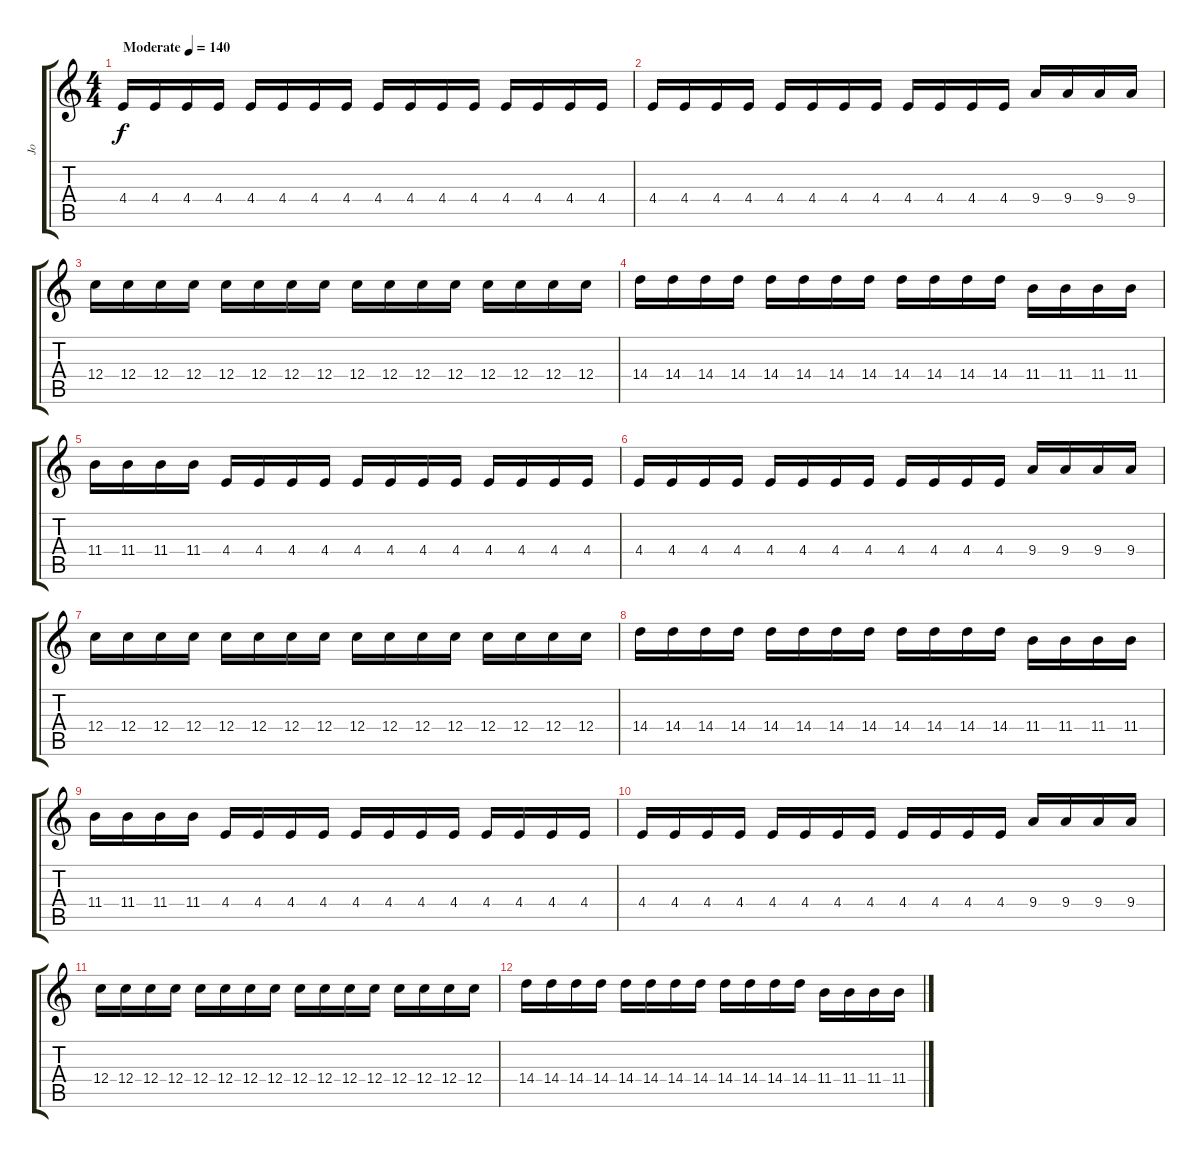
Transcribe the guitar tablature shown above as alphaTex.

\track ("Jo" "Jo") {instrument electricguitarjazz}
\staff {score tabs}
\tuning (D4 A3 F3 C3 G2 D2) {hide}
\ts (4 4)
\tempo (140 "Moderate")
\clef g2
\ks c
4.4.16{dy f instrument electricguitarjazz} 4.4.16 4.4.16 4.4.16 4.4.16 4.4.16 4.4.16 4.4.16 4.4.16 4.4.16 4.4.16 4.4.16 4.4.16 4.4.16 4.4.16 4.4.16 |
4.4.16 4.4.16 4.4.16 4.4.16 4.4.16 4.4.16 4.4.16 4.4.16 4.4.16 4.4.16 4.4.16 4.4.16 9.4.16 9.4.16 9.4.16 9.4.16 |
12.4.16 12.4.16 12.4.16 12.4.16 12.4.16 12.4.16 12.4.16 12.4.16 12.4.16 12.4.16 12.4.16 12.4.16 12.4.16 12.4.16 12.4.16 12.4.16 |
14.4.16 14.4.16 14.4.16 14.4.16 14.4.16 14.4.16 14.4.16 14.4.16 14.4.16 14.4.16 14.4.16 14.4.16 11.4.16 11.4.16 11.4.16 11.4.16 |
11.4.16 11.4.16 11.4.16 11.4.16 4.4.16 4.4.16 4.4.16 4.4.16 4.4.16 4.4.16 4.4.16 4.4.16 4.4.16 4.4.16 4.4.16 4.4.16 |
4.4.16 4.4.16 4.4.16 4.4.16 4.4.16 4.4.16 4.4.16 4.4.16 4.4.16 4.4.16 4.4.16 4.4.16 9.4.16 9.4.16 9.4.16 9.4.16 |
12.4.16 12.4.16 12.4.16 12.4.16 12.4.16 12.4.16 12.4.16 12.4.16 12.4.16 12.4.16 12.4.16 12.4.16 12.4.16 12.4.16 12.4.16 12.4.16 |
14.4.16 14.4.16 14.4.16 14.4.16 14.4.16 14.4.16 14.4.16 14.4.16 14.4.16 14.4.16 14.4.16 14.4.16 11.4.16 11.4.16 11.4.16 11.4.16 |
11.4.16 11.4.16 11.4.16 11.4.16 4.4.16 4.4.16 4.4.16 4.4.16 4.4.16 4.4.16 4.4.16 4.4.16 4.4.16 4.4.16 4.4.16 4.4.16 |
4.4.16 4.4.16 4.4.16 4.4.16 4.4.16 4.4.16 4.4.16 4.4.16 4.4.16 4.4.16 4.4.16 4.4.16 9.4.16 9.4.16 9.4.16 9.4.16 |
12.4.16 12.4.16 12.4.16 12.4.16 12.4.16 12.4.16 12.4.16 12.4.16 12.4.16 12.4.16 12.4.16 12.4.16 12.4.16 12.4.16 12.4.16 12.4.16 |
14.4.16 14.4.16 14.4.16 14.4.16 14.4.16 14.4.16 14.4.16 14.4.16 14.4.16 14.4.16 14.4.16 14.4.16 11.4.16 11.4.16 11.4.16 11.4.16
